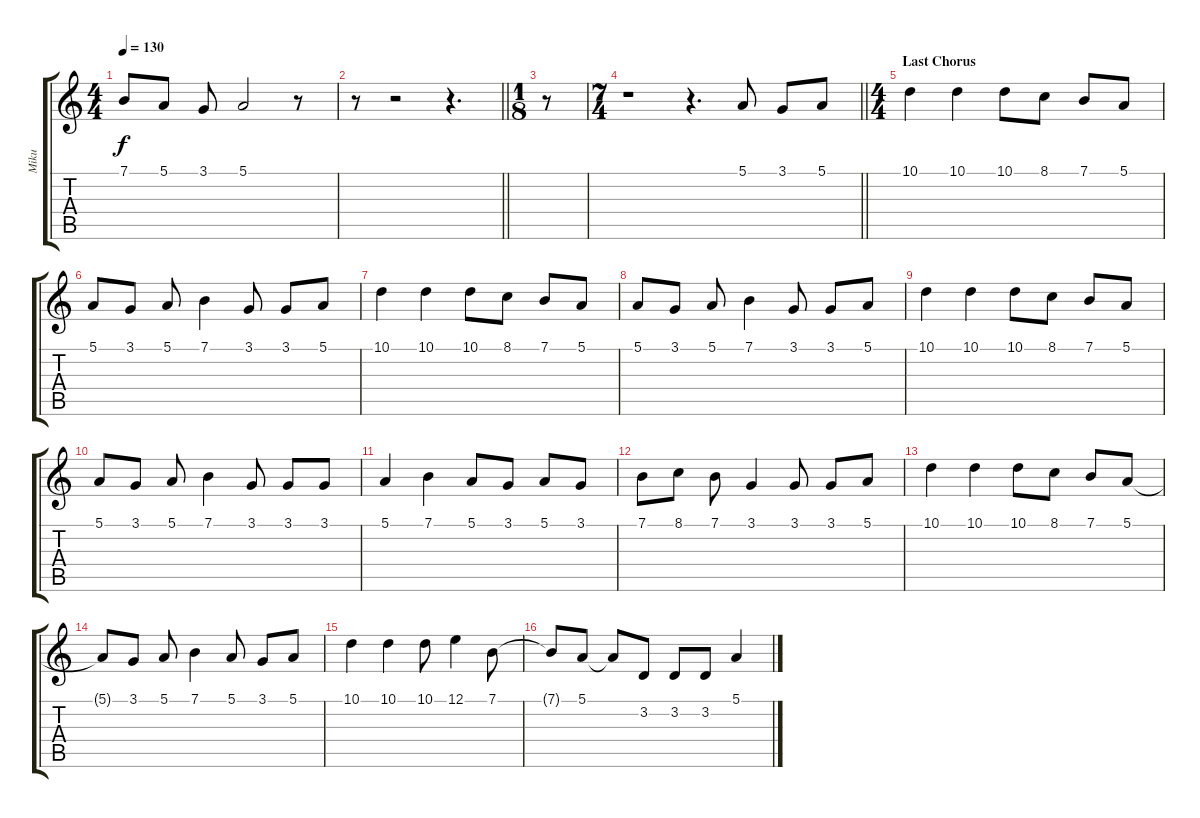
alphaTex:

\track ("Miku" "Miku") {instrument stringensemble1}
\staff {score tabs}
\tuning (E4 B3 G3 D3 A2 E2) {hide}
\ts (4 4)
\tempo 130
\clef g2
\ks c
7.1.8{dy f} 5.1.8 3.1.8 5.1.2 r.8 |
\barLineRight lightlight
r.8 r.2 r.4{d} |
\ts (1 8)
r.8 |
\ts (7 4)
\barLineRight lightlight
r.1 r.4{d} 5.1.8 3.1.8 5.1.8 |
\ts (4 4)
\section ("" "Last Chorus")
10.1.4 10.1.4 10.1.8 8.1.8 7.1.8 5.1.8 |
5.1.8 3.1.8 5.1.8 7.1.4 3.1.8 3.1.8 5.1.8 |
10.1.4 10.1.4 10.1.8 8.1.8 7.1.8 5.1.8 |
5.1.8 3.1.8 5.1.8 7.1.4 3.1.8 3.1.8 5.1.8 |
10.1.4 10.1.4 10.1.8 8.1.8 7.1.8 5.1.8 |
5.1.8 3.1.8 5.1.8 7.1.4 3.1.8 3.1.8 3.1.8 |
5.1.4 7.1.4 5.1.8 3.1.8 5.1.8 3.1.8 |
7.1.8 8.1.8 7.1.8 3.1.4 3.1.8 3.1.8 5.1.8 |
10.1.4 10.1.4 10.1.8 8.1.8 7.1.8 5.1.8 |
5.1{t}.8 3.1.8 5.1.8 7.1.4 5.1.8 3.1.8 5.1.8 |
10.1.4 10.1.4 10.1.8 12.1.4 7.1.8 |
7.1{t}.8 5.1.8 5.1{t}.8 3.2.8 3.2.8 3.2.8 5.1.4
